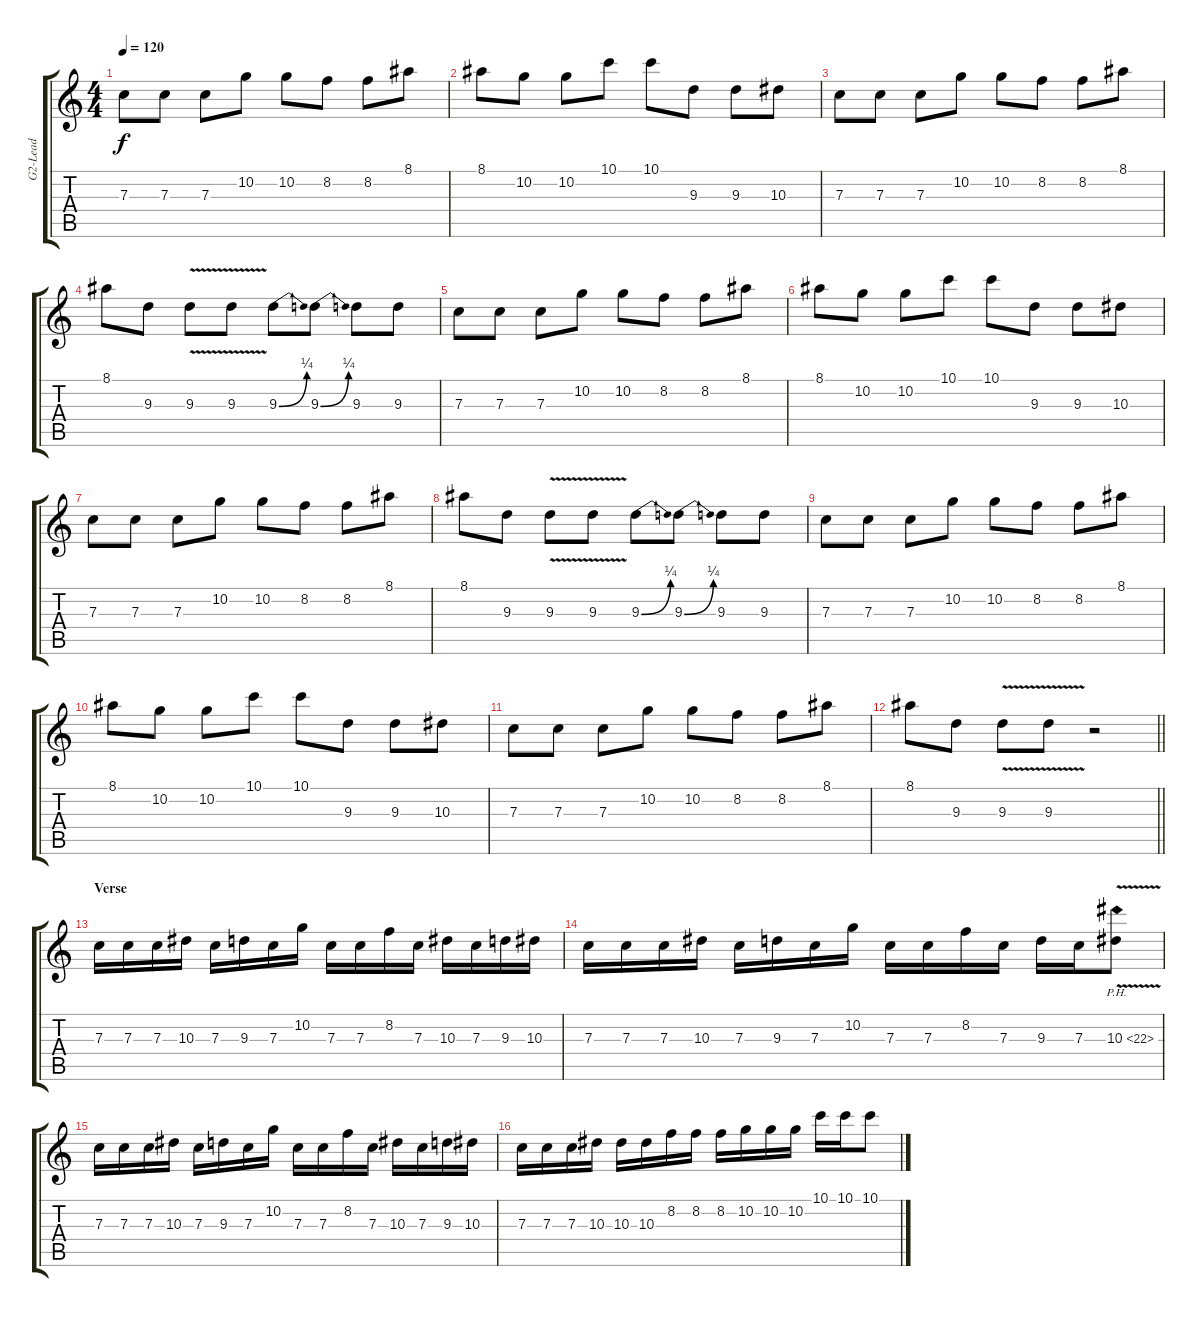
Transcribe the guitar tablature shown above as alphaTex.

\track ("G2-Lead" "G2-Lead") {instrument distortionguitar}
\staff {score tabs}
\tuning (D4 A3 F3 C3 G2 C2) {hide}
\ts (4 4)
\tempo 120
\clef g2
\ks c
7.3.8{dy f} 7.3.8 7.3.8 10.2.8 10.2.8 8.2.8 8.2.8 8.1.8 |
8.1.8 10.2.8 10.2.8 10.1.8 10.1.8 9.3.8 9.3.8 10.3.8 |
7.3.8 7.3.8 7.3.8 10.2.8 10.2.8 8.2.8 8.2.8 8.1.8 |
8.1.8 9.3.8 9.3{v}.8 9.3{v}.8 9.3{be (bend 0 0 60 1)}.8 9.3{be (bend 0 0 60 1)}.8 9.3.8 9.3.8 |
7.3.8 7.3.8 7.3.8 10.2.8 10.2.8 8.2.8 8.2.8 8.1.8 |
8.1.8 10.2.8 10.2.8 10.1.8 10.1.8 9.3.8 9.3.8 10.3.8 |
7.3.8 7.3.8 7.3.8 10.2.8 10.2.8 8.2.8 8.2.8 8.1.8 |
8.1.8 9.3.8 9.3{v}.8 9.3{v}.8 9.3{be (bend 0 0 60 1)}.8 9.3{be (bend 0 0 60 1)}.8 9.3.8 9.3.8 |
7.3.8 7.3.8 7.3.8 10.2.8 10.2.8 8.2.8 8.2.8 8.1.8 |
8.1.8 10.2.8 10.2.8 10.1.8 10.1.8 9.3.8 9.3.8 10.3.8 |
7.3.8 7.3.8 7.3.8 10.2.8 10.2.8 8.2.8 8.2.8 8.1.8 |
\barLineRight lightlight
8.1.8 9.3.8 9.3{v}.8 9.3{v}.8 r.2 |
\section ("" "Verse")
7.3.16 7.3.16 7.3.16 10.3.16 7.3.16 9.3.16 7.3.16 10.2.16 7.3.16 7.3.16 8.2.16 7.3.16 10.3.16 7.3.16 9.3.16 10.3.16 |
7.3.16 7.3.16 7.3.16 10.3.16 7.3.16 9.3.16 7.3.16 10.2.16 7.3.16 7.3.16 8.2.16 7.3.16 9.3.16 7.3.16 10.3{ph 12 v}.8 |
7.3.16 7.3.16 7.3.16 10.3.16 7.3.16 9.3.16 7.3.16 10.2.16 7.3.16 7.3.16 8.2.16 7.3.16 10.3.16 7.3.16 9.3.16 10.3.16 |
7.3.16 7.3.16 7.3.16 10.3.16 10.3.16 10.3.16 8.2.16 8.2.16 8.2.16 10.2.16 10.2.16 10.2.16 10.1.16 10.1.16 10.1.8
